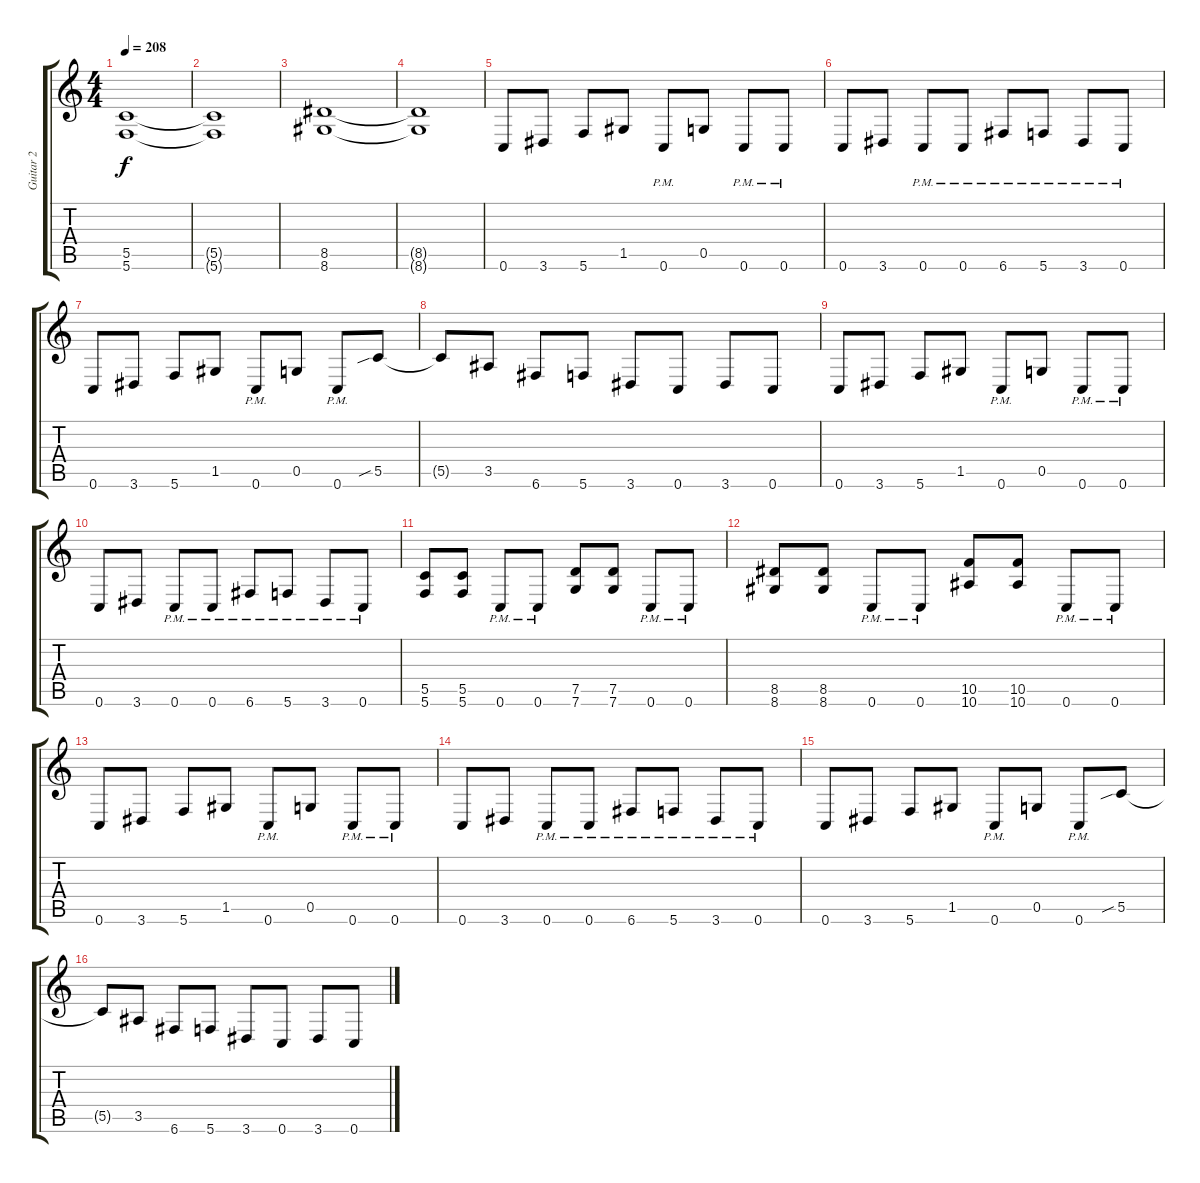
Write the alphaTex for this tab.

\track ("Guitar 2" "Guitar 2") {instrument distortionguitar}
\staff {score tabs}
\tuning (D4 A3 F3 C3 G2 C2) {hide}
\ts (4 4)
\tempo 208
\clef g2
\ks c
(5.5 5.6).1{dy f} |
(5.5{t} 5.6{t}).1 |
(8.5 8.6).1 |
(8.5{t} 8.6{t}).1 |
0.6.8 3.6.8 5.6.8 1.5.8 0.6{pm}.8 0.5.8 0.6{pm}.8 0.6{pm}.8 |
0.6.8 3.6.8 0.6{pm}.8 0.6{pm}.8 6.6{pm}.8 5.6{pm}.8 3.6{pm}.8 0.6{pm}.8 |
0.6.8 3.6.8 5.6.8 1.5.8 0.6{pm}.8 0.5.8 0.6{pm}.8 5.5{sib}.8 |
5.5{t}.8 3.5.8 6.6.8 5.6.8 3.6.8 0.6.8 3.6.8 0.6.8 |
0.6.8 3.6.8 5.6.8 1.5.8 0.6{pm}.8 0.5.8 0.6{pm}.8 0.6{pm}.8 |
0.6.8 3.6.8 0.6{pm}.8 0.6{pm}.8 6.6{pm}.8 5.6{pm}.8 3.6{pm}.8 0.6{pm}.8 |
(5.5 5.6).8 (5.5 5.6).8 0.6{pm}.8 0.6{pm}.8 (7.5 7.6).8 (7.5 7.6).8 0.6{pm}.8 0.6{pm}.8 |
(8.5 8.6).8 (8.5 8.6).8 0.6{pm}.8 0.6{pm}.8 (10.5 10.6).8 (10.5 10.6).8 0.6{pm}.8 0.6{pm}.8 |
0.6.8 3.6.8 5.6.8 1.5.8 0.6{pm}.8 0.5.8 0.6{pm}.8 0.6{pm}.8 |
0.6.8 3.6.8 0.6{pm}.8 0.6{pm}.8 6.6{pm}.8 5.6{pm}.8 3.6{pm}.8 0.6{pm}.8 |
0.6.8 3.6.8 5.6.8 1.5.8 0.6{pm}.8 0.5.8 0.6{pm}.8 5.5{sib}.8 |
5.5{t}.8 3.5.8 6.6.8 5.6.8 3.6.8 0.6.8 3.6.8 0.6.8
